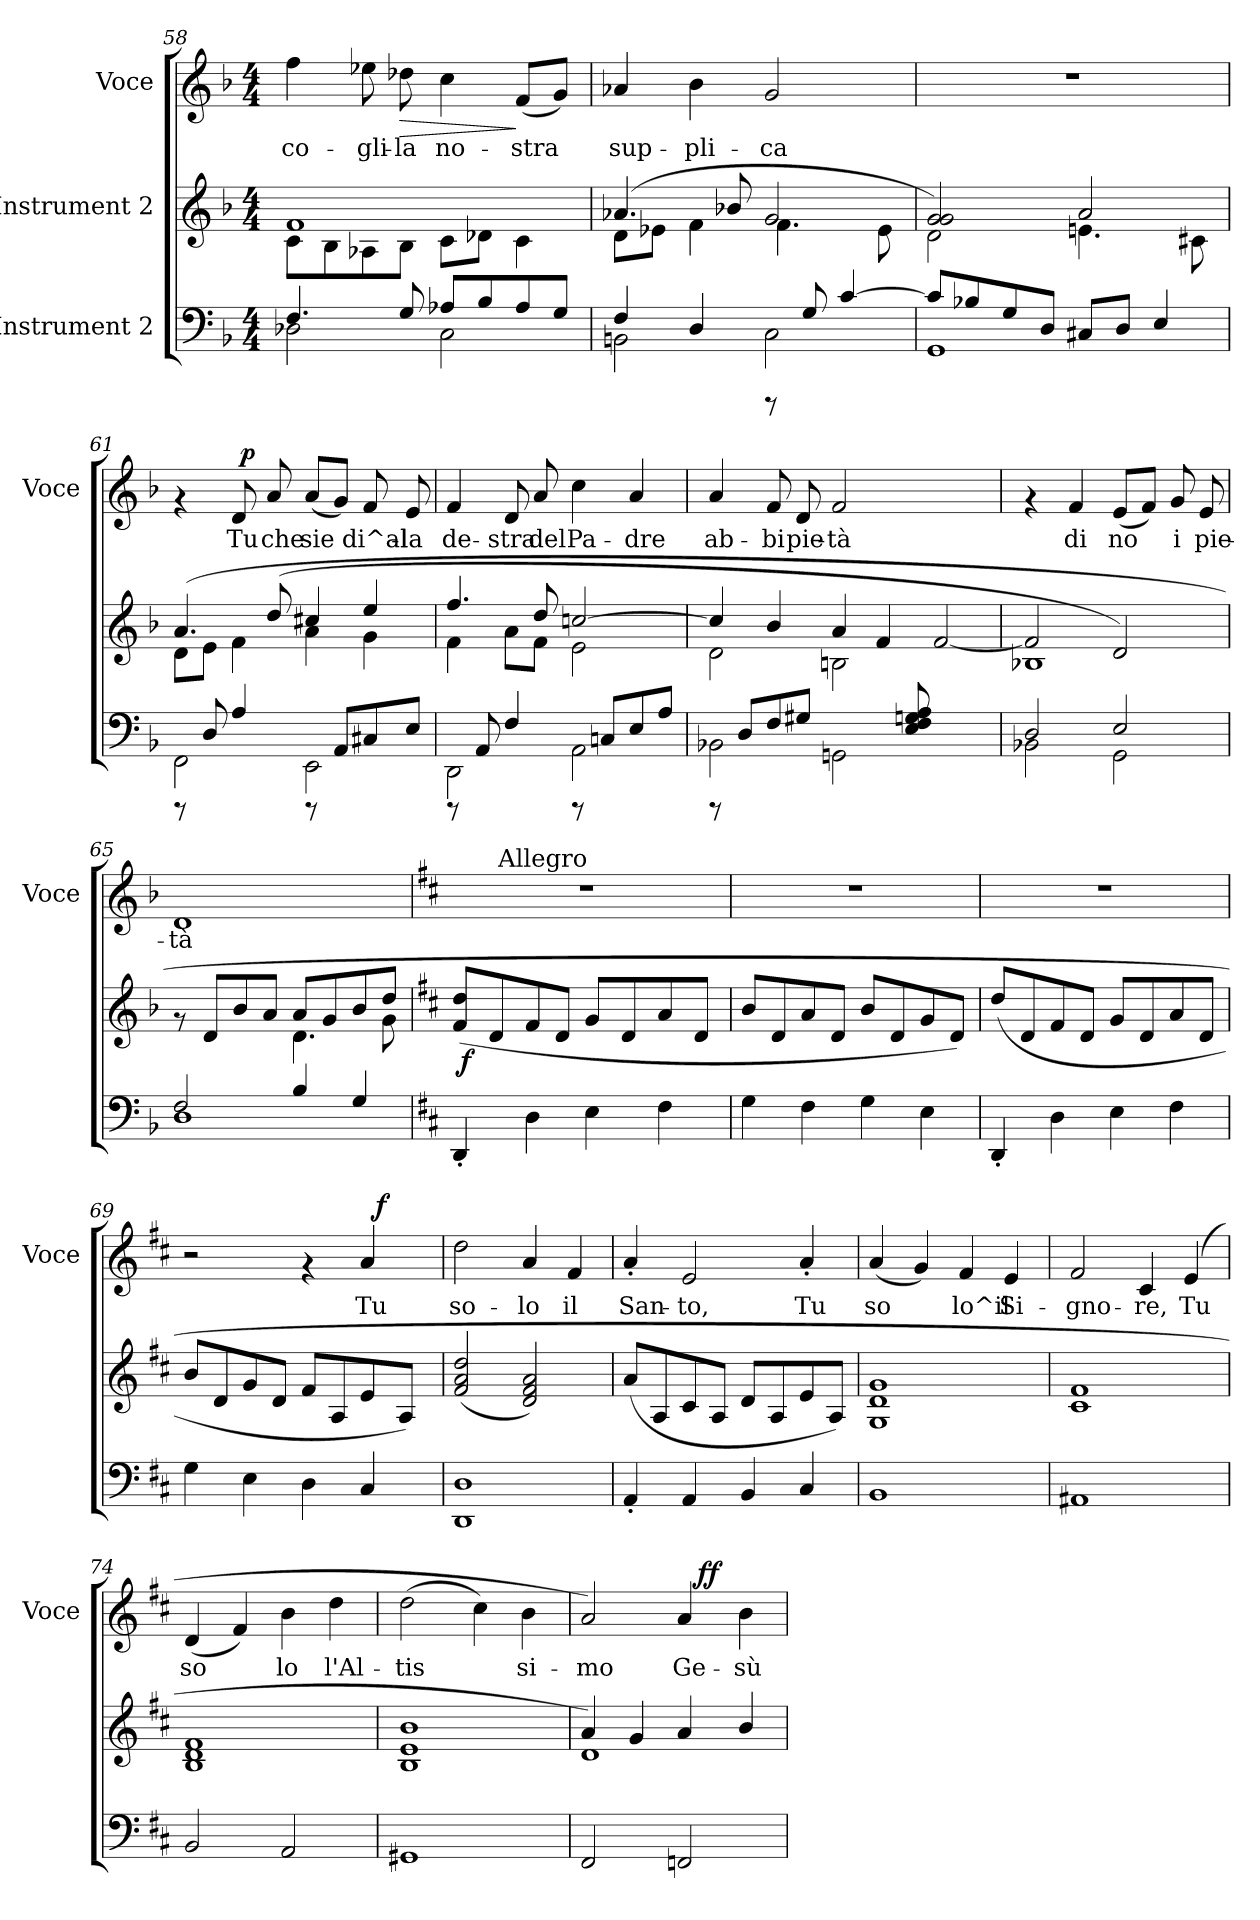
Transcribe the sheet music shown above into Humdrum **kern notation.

**kern	**kern	**dynam	**kern	**text	**dynam
*part3	*part2	*part2	*part1	*part1	*part1
*staff3	*staff2	*staff2	*staff1	*staff1	*staff1
*I"Instrument 2	*I"Instrument 2	*	*I"Voce	*	*
*	*	*	*I'Voce	*	*
*clefF4	*clefG2	*	*clefG2	*	*
*k[b-]	*k[b-]	*	*k[b-]	*	*
*F:	*F:	*	*F:	*	*
*M4/4	*M4/4	*	*M4/4	*	*
=58	=58	=58	=58	=58	=58
*^	*^	*	*	*	*
!	!	!	!	!	!	!LO:LY:b:cj	!
4.F/	2D-X\	8c\L	1f	.	4ff\	-co-	.
.	.	8B-\	.	.	.	.	.
!	!	!	!	!	!	!LO:LY:b:cj	!
.	.	8A-X\	.	.	8ee-X\	-gli-	.
!	!	!	!	!	!	!LO:LY:b:cj	!LO:HP:b
8G/	.	8B-\J	.	.	8dd-X\	-la	>
!	!	!	!	!	!	!LO:LY:b:cj	!
8A-X/L	2C\	8c\L	.	.	4cc\	no-	.
8B-/	.	8d-X\J	.	.	.	.	.
!	!	!	!	!	!	!LO:LY:b:cj	!
8A-/	.	4c\	.	.	(<8f/L	-stra-	]
!	!	!	!	!	!	!LO:LY:b:cj	!
8G/J	.	.	.	.	8g/J)	--	.
=59	=59	=59	=59	=59	=59	=59	=59
!	!	!	!	!	!	!LO:LY:b:cj	!
4F/	2BBn\	(>4.a-X/	8d\L	.	4a-X/	-sup-	.
.	.	.	8e-X\J	.	.	.	.
!	!	!	!	!	!	!LO:LY:b:cj	!
4D/	.	.	4f\	.	4b-\	-pli-	.
.	.	8b-X/	.	.	.	.	.
!	!	!	!	!	!	!LO:LY:b:cj	!
8rDDD	2C\	2g/	4.f\	.	2g/	-ca	.
8G/	.	.	.	.	.	.	.
[>4c/	.	.	.	.	.	.	.
.	.	.	8e-\	.	.	.	.
=60	=60	=60	=60	=60	=60	=60	=60
8c/L]	1GG	2g/ 2g/)	2d\	.	1r	.	.
8B-X/	.	.	.	.	.	.	.
8G/	.	.	.	.	.	.	.
8D/J	.	.	.	.	.	.	.
8C#X/L	.	2a/	4.en\	.	.	.	.
8D/J	.	.	.	.	.	.	.
4E/	.	.	.	.	.	.	.
.	.	.	8c#X\	.	.	.	.
!!LO:LB:g=z
=61	=61	=61	=61	=61	=61	=61	=61
*	*	*	*	*	*^	*	*
8rCCC	2FF\	(<4.a/	8d\L	.	4rf	4ryy	.	.
8D/	.	.	8e\J	.	.	.	.	.
!	!	!	!	!	!	!	!LO:LY:b:cj	!
4A/	.	.	4f\	.	8d/	64ryy	Tu	.
!	!	!	!	!	!	!	!	!LO:DY:a
.	.	.	.	.	.	2ryy	.	p
!	!	!	!	!	!	!	!LO:LY:b:cj	!
.	.	(>8dd/	.	.	8a/	.	che	.
!	!	!	!	!	!	!	!LO:LY:b:cj	!
8rCCC	2EE\	4cc#X/	4a\	.	(<8a/L	.	sie-	.
!	!	!	!	!	!	!	!LO:LY:b:cj	!
8AA/L	.	.	.	.	8g/J)	.	--	.
!	!	!	!	!	!	!	!LO:LY:b:cj	!
8C#X/	.	4ee/	4g\	.	8f/	.	-di^al-	.
.	.	.	.	.	.	8...ryy	.	.
!	!	!	!	!	!	!	!LO:LY:b:cj	!
8E/J	.	.	.	.	8e/	.	-la	.
=62	=62	=62	=62	=62	=62	=62	=62	=62
!	!	!	!	!	!	!	!LO:LY:b:cj	!
*	*	*	*	*	*v	*v	*	*
8rCCC	2DD\	4.ff/	4f\	.	4f/	de-	.
8AA/	.	.	.	.	.	.	.
!	!	!	!	!	!	!LO:LY:b:cj	!
4F/	.	.	8a\L	.	8d/	-stra	.
!	!	!	!	!	!	!LO:LY:b:cj	!
.	.	8dd/	8f\J	.	8a/	del	.
!	!	!	!	!	!	!LO:LY:b:cj	!
8rCCC	2AA\	[>2ccn/	2e\	.	4cc\	Pa-	.
8Cn/L	.	.	.	.	.	.	.
!	!	!	!	!	!	!LO:LY:b:cj	!
8E/	.	.	.	.	4a/	-dre	.
8A/J	.	.	.	.	.	.	.
=63	=63	=63	=63	=63	=63	=63	=63
!	!	!	!	!	!	!LO:LY:b:cj	!
8rDDD	2BB-X\	4cc/]	2d\	.	4a/	ab-	.
8D/L	.	.	.	.	.	.	.
!	!	!	!	!	!	!LO:LY:b:cj	!
8F/	.	4b-/	.	.	8f/	-bi	.
!	!	!	!	!	!	!LO:LY:b:cj	!
8G#X/J	.	.	.	.	8d/	pie-	.
!	!	!	!	!	!	!LO:LY:b:cj	!
4.ryy	2GGn\	4a/	2Bn\	.	2f/	-tà	.
.	.	4f/	.	.	.	.	.
8A/ 8Gn/ 8F/ 8E/	.	.	.	.	.	.	.
2ryy	2ryy	[>2f/	2ryy	.	2ryy	.	.
=64	=64	=64	=64	=64	=64	=64	=64
2D/	2BB-X\	2f/]	1B-X	.	4rf	.	.
!	!	!	!	!	!	!LO:LY:b:cj	!
.	.	.	.	.	4f/	di	.
!	!	!	!	!	!	!LO:LY:b:cj	!
2E/	2GG\	2d/)	.	.	(<8e/L	no-	.
!	!	!	!	!	!	!LO:LY:b:cj	!
.	.	.	.	.	8f/J)	--	.
!	!	!	!	!	!	!LO:LY:b:cj	!
.	.	.	.	.	8g/	-i	.
!	!	!	!	!	!	!LO:LY:b:cj	!
.	.	.	.	.	8e/	pie-	.
!!LO:PB:g=z
=65	=65	=65	=65	=65	=65	=65	=65
!	!	!	!	!	!	!LO:LY:b:cj	!
2F/	1D	8rf	2ryy	.	1d	-tà	.
.	.	8d/L	.	.	.	.	.
.	.	8b-/	.	.	.	.	.
.	.	8a/J	.	.	.	.	.
4B-/	.	8a/L	4.d\	.	.	.	.
.	.	8g/	.	.	.	.	.
4G/	.	8b-/	.	.	.	.	.
.	.	8dd/J	8g\	.	.	.	.
*v	*v	*	*	*	*	*	*
=66	=66	=66	=66	=66	=66	=66
*k[f#c#]	*k[f#c#]	*	*	*k[f#c#]	*	*
*D:	*D:	*	*	*D:	*	*
*	*	*	*	*^	*	*
4DD'</	(>8dd/ 8f#/L	64ryy	.	1r	8ryy	.	.
!	!	!	!LO:DY:b	!	!	!	!
.	.	2ryy	f	.	.	.	.
.	8d/	.	.	.	64ryy	.	.
!	!	!	!	!	!LO:TX:a:t=Allegro	!	!
.	.	.	.	.	2ryy	.	.
4D\	8f#/	.	.	.	.	.	.
.	8d/J	.	.	.	.	.	.
4E\	8g/L	.	.	.	.	.	.
.	.	4ryy	.	.	.	.	.
.	8d/	.	.	.	.	.	.
.	.	.	.	.	4ryy	.	.
4F#\	8a/	.	.	.	.	.	.
.	.	8...ryy	.	.	.	.	.
.	8d/J	.	.	.	.	.	.
.	.	.	.	.	16..ryy	.	.
*	*v	*v	*	*	*	*	*
*	*	*	*v	*v	*	*
=67	=67	=67	=67	=67	=67
4G\	8b/L	.	1r	.	.
.	8d/	.	.	.	.
4F#\	8a/	.	.	.	.
.	8d/J	.	.	.	.
4G\	8b/L	.	.	.	.
.	8d/	.	.	.	.
4E\	8g/	.	.	.	.
.	8d/J)	.	.	.	.
=68	=68	=68	=68	=68	=68
4DD'</	(>8dd/L	.	1r	.	.
.	8d/	.	.	.	.
4D\	8f#/	.	.	.	.
.	8d/J	.	.	.	.
4E\	8g/L	.	.	.	.
.	8d/	.	.	.	.
4F#\	8a/	.	.	.	.
.	8d/J	.	.	.	.
=69	=69	=69	=69	=69	=69
*	*	*	*^	*	*
4G\	8b/L	.	2r	2ryy	.	.
.	8d/	.	.	.	.	.
4E\	8g/	.	.	.	.	.
.	8d/J	.	.	.	.	.
4D\	8f#/L	.	4rf	4ryy	.	.
.	8A/	.	.	.	.	.
!	!	!	!	!	!LO:LY:b:cj	!
4C#/	8e/	.	4a/	32.ryy	Tu	.
!	!	!	!	!	!	!LO:DY:a
.	.	.	.	8ryy	.	f
.	8A/J)	.	.	.	.	.
.	.	.	.	16ryy	.	.
.	.	.	.	64ryy	.	.
=70	=70	=70	=70	=70	=70	=70
!	!	!	!	!	!LO:LY:b:cj	!
*	*	*	*v	*v	*	*
1DD 1D	(<2a/ 2f#/ 2dd/	.	2dd\	so-	.
!	!	!	!	!LO:LY:b:cj	!
.	2f#/ 2d/ 2a/)	.	4a/	-lo	.
!	!	!	!	!LO:LY:b:cj	!
.	.	.	4f#/	il	.
!!LO:LB:g=z
=71	=71	=71	=71	=71	=71
!	!	!	!	!LO:LY:b:cj	!
4AA'</	(>8a/L	.	4a'</	San-	.
.	8A/	.	.	.	.
!	!	!	!	!LO:LY:b:cj	!
4AA/	8c#/	.	2e/	-to,	.
.	8A/J	.	.	.	.
4BB/	8d/L	.	.	.	.
.	8A/	.	.	.	.
!	!	!	!	!LO:LY:b:cj	!
4C#/	8e/	.	4a'</	Tu	.
.	8A/J)	.	.	.	.
=72	=72	=72	=72	=72	=72
!	!	!	!	!LO:LY:b:cj	!
1BB	1d 1G 1g	.	(<4a/	so-	.
!	!	!	!	!LO:LY:b:cj	!
.	.	.	4g/)	--	.
!	!	!	!	!LO:LY:b:cj	!
.	.	.	4f#/	-lo^il	.
!	!	!	!	!LO:LY:b:cj	!
.	.	.	4e/	Si-	.
=73	=73	=73	=73	=73	=73
!	!	!	!	!LO:LY:b:cj	!
1AA#X	1c# 1f#	.	2f#/	-gno-	.
!	!	!	!	!LO:LY:b:cj	!
.	.	.	4c#/	-re,	.
!	!	!	!	!LO:LY:b:cj	!
.	.	.	(>4e/	Tu	.
=74	=74	=74	=74	=74	=74
!	!	!	!	!LO:LY:b:cj	!
2BB/	1d 1B 1f#	.	(<4d/	so-	.
!	!	!	!	!LO:LY:b:cj	!
.	.	.	4f#/)	--	.
!	!	!	!	!LO:LY:b:cj	!
2AA/	.	.	4b\	-lo	.
!	!	!	!	!LO:LY:b:cj	!
.	.	.	4dd\	l'Al-	.
=75	=75	=75	=75	=75	=75
!	!	!	!	!LO:LY:b:cj	!
1GG#X	1e 1B 1b	.	(>2dd\	-tis-	.
!	!	!	!	!LO:LY:b:cj	!
.	.	.	4cc#\)	--	.
!	!	!	!	!LO:LY:b:cj	!
.	.	.	4b\	-si-	.
=76	=76	=76	=76	=76	=76
*	*^	*	*	*	*
!	!	!	!	!	!LO:LY:b:cj	!
*	*	*	*	*^	*	*
2FF#/	4a/)	1d	.	2a/)	2ryy	-mo	.
.	4g/	.	.	.	.	.	.
!	!	!	!	!	!	!LO:LY:b:cj	!
2FFn/	4a/	.	.	4a/	16ryy	Ge-	.
!	!	!	!	!	!	!	!LO:DY:a
.	.	.	.	.	4..ryy	.	ff
!	!	!	!	!	!	!LO:LY:b:cj	!
.	4b/	.	.	4b\	.	-sù	.
*	*v	*v	*	*	*	*	*
*	*	*	*v	*v	*	*
=	=	=	=	=	=
*-	*-	*-	*-	*-	*-
